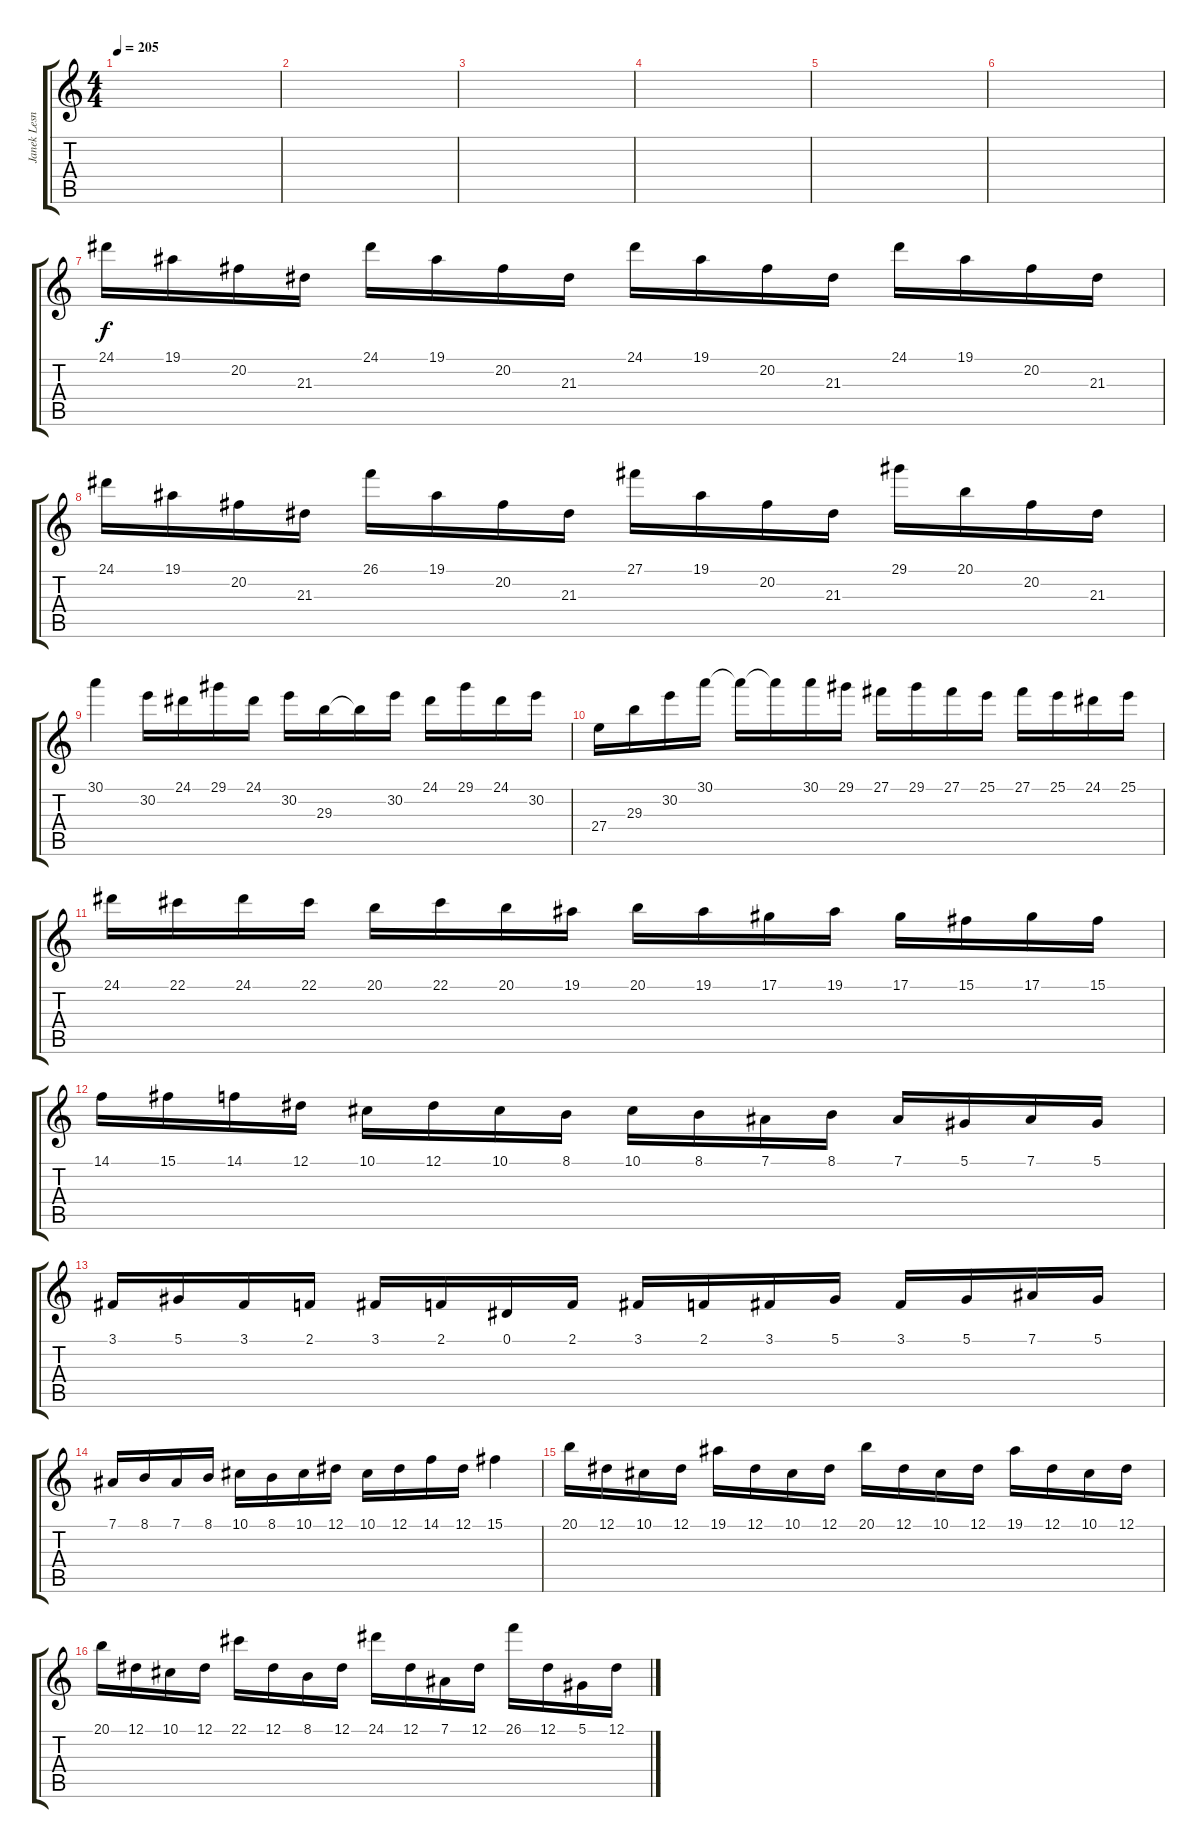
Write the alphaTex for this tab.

\track ("Janek Lesniak" "Janek Lesn") {instrument harpsichord}
\staff {score tabs}
\tuning (Eb4 Bb3 Gb3 Db3 Ab2 Eb2) {hide}
\ts (4 4)
\tempo 205
\clef g2
\ks c
|
|
|
|
|
|
24.1.16{volume 16 instrument lead1square} 19.1.16 20.2.16 21.3.16 24.1.16 19.1.16 20.2.16 21.3.16 24.1.16 19.1.16 20.2.16 21.3.16 24.1.16 19.1.16 20.2.16 21.3.16 |
24.1.16 19.1.16 20.2.16 21.3.16 26.1.16 19.1.16 20.2.16 21.3.16 27.1.16 19.1.16 20.2.16 21.3.16 29.1.16 20.1.16 20.2.16 21.3.16 |
30.1.4 30.2.16 24.1.16 29.1.16 24.1.16 30.2.16 29.3.16 29.3{t}.16 30.2.16 24.1.16 29.1.16 24.1.16 30.2.16 |
27.4.16 29.3.16 30.2.16 30.1.16 30.1{t}.16 30.1{t}.16 30.1.16 29.1.16 27.1.16 29.1.16 27.1.16 25.1.16 27.1.16 25.1.16 24.1.16 25.1.16 |
24.1.16 22.1.16 24.1.16 22.1.16 20.1.16 22.1.16 20.1.16 19.1.16 20.1.16 19.1.16 17.1.16 19.1.16 17.1.16 15.1.16 17.1.16 15.1.16 |
14.1.16 15.1.16 14.1.16 12.1.16 10.1.16 12.1.16 10.1.16 8.1.16 10.1.16 8.1.16 7.1.16 8.1.16 7.1.16 5.1.16 7.1.16 5.1.16 |
3.1.16 5.1.16 3.1.16 2.1.16 3.1.16 2.1.16 0.1.16 2.1.16 3.1.16 2.1.16 3.1.16 5.1.16 3.1.16 5.1.16 7.1.16 5.1.16 |
7.1.16 8.1.16 7.1.16 8.1.16 10.1.16 8.1.16 10.1.16 12.1.16 10.1.16 12.1.16 14.1.16 12.1.16 15.1.4 |
20.1.16 12.1.16 10.1.16 12.1.16 19.1.16 12.1.16 10.1.16 12.1.16 20.1.16 12.1.16 10.1.16 12.1.16 19.1.16 12.1.16 10.1.16 12.1.16 |
20.1.16 12.1.16 10.1.16 12.1.16 22.1.16 12.1.16 8.1.16 12.1.16 24.1.16 12.1.16 7.1.16 12.1.16 26.1.16 12.1.16 5.1.16 12.1.16
